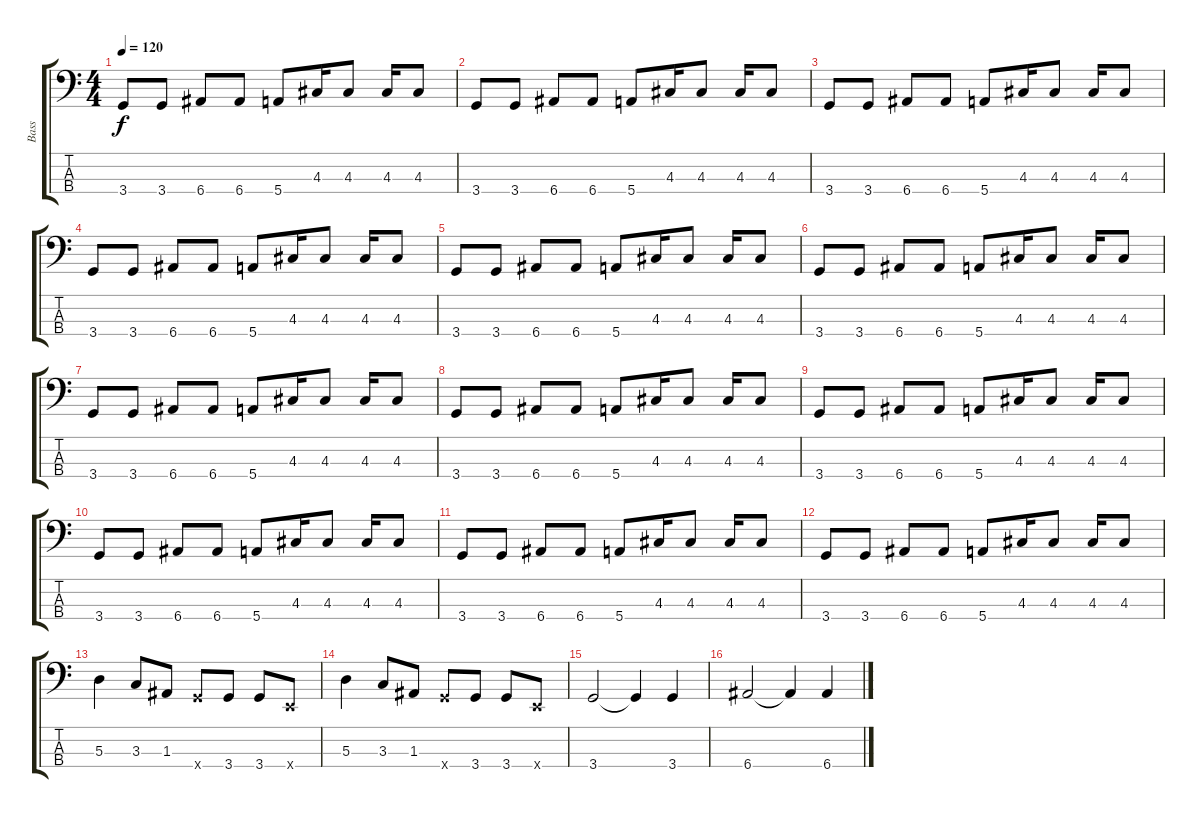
\track ("Bass" "Bass") {instrument electricbasspick}
\staff {score tabs}
\tuning (G2 D2 A1 E1) {hide}
\ts (4 4)
\tempo 120
\clef f4
\ks c
3.4.8{dy f instrument electricbasspick} 3.4.8 6.4.8 6.4.8 5.4.8 4.3.16 4.3.8 4.3.16 4.3.8 |
3.4.8 3.4.8 6.4.8 6.4.8 5.4.8 4.3.16 4.3.8 4.3.16 4.3.8 |
3.4.8 3.4.8 6.4.8 6.4.8 5.4.8 4.3.16 4.3.8 4.3.16 4.3.8 |
3.4.8 3.4.8 6.4.8 6.4.8 5.4.8 4.3.16 4.3.8 4.3.16 4.3.8 |
3.4.8 3.4.8 6.4.8 6.4.8 5.4.8 4.3.16 4.3.8 4.3.16 4.3.8 |
3.4.8 3.4.8 6.4.8 6.4.8 5.4.8 4.3.16 4.3.8 4.3.16 4.3.8 |
3.4.8 3.4.8 6.4.8 6.4.8 5.4.8 4.3.16 4.3.8 4.3.16 4.3.8 |
3.4.8 3.4.8 6.4.8 6.4.8 5.4.8 4.3.16 4.3.8 4.3.16 4.3.8 |
3.4.8 3.4.8 6.4.8 6.4.8 5.4.8 4.3.16 4.3.8 4.3.16 4.3.8 |
3.4.8 3.4.8 6.4.8 6.4.8 5.4.8 4.3.16 4.3.8 4.3.16 4.3.8 |
3.4.8 3.4.8 6.4.8 6.4.8 5.4.8 4.3.16 4.3.8 4.3.16 4.3.8 |
3.4.8 3.4.8 6.4.8 6.4.8 5.4.8 4.3.16 4.3.8 4.3.16 4.3.8 |
5.3.4 3.3.8 1.3.8 3.4{x}.8 3.4.8 3.4.8 0.4{x}.8 |
5.3.4 3.3.8 1.3.8 3.4{x}.8 3.4.8 3.4.8 0.4{x}.8 |
3.4.2 3.4{t}.4 3.4.4 |
6.4.2 6.4{t}.4 6.4.4
